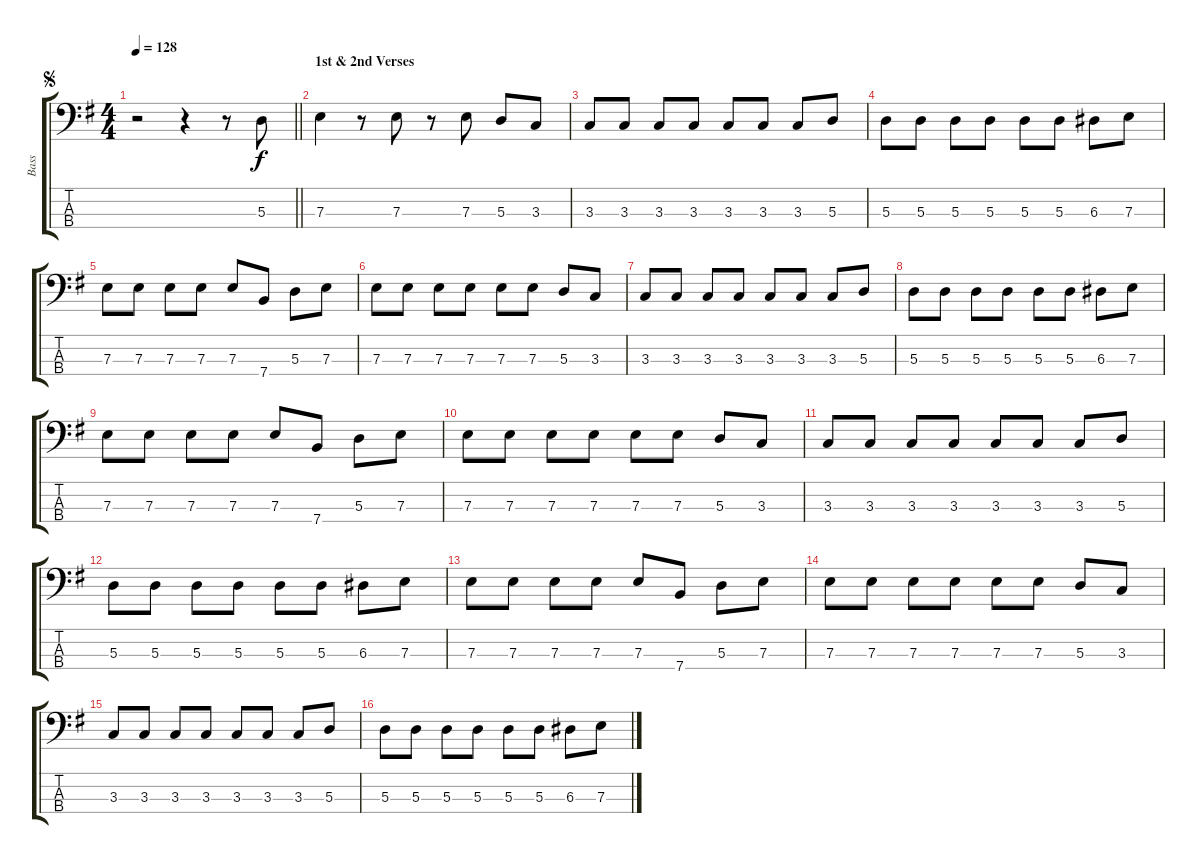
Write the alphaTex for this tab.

\track ("Bass" "Bass") {instrument electricbasspick}
\staff {score tabs}
\tuning (G2 D2 A1 E1) {hide}
\ts (4 4)
\jump segno
\tempo 128
\clef f4
\barLineRight lightlight
\ks g
r.2{dy f instrument electricbasspick} r.4 r.8 5.3.8 |
\section ("" "1st & 2nd Verses")
7.3.4 r.8 7.3.8 r.8 7.3.8 5.3.8 3.3.8 |
3.3.8 3.3.8 3.3.8 3.3.8 3.3.8 3.3.8 3.3.8 5.3.8 |
5.3.8 5.3.8 5.3.8 5.3.8 5.3.8 5.3.8 6.3.8 7.3.8 |
7.3.8 7.3.8 7.3.8 7.3.8 7.3.8 7.4.8 5.3.8 7.3.8 |
7.3.8 7.3.8 7.3.8 7.3.8 7.3.8 7.3.8 5.3.8 3.3.8 |
3.3.8 3.3.8 3.3.8 3.3.8 3.3.8 3.3.8 3.3.8 5.3.8 |
5.3.8 5.3.8 5.3.8 5.3.8 5.3.8 5.3.8 6.3.8 7.3.8 |
7.3.8 7.3.8 7.3.8 7.3.8 7.3.8 7.4.8 5.3.8 7.3.8 |
7.3.8 7.3.8 7.3.8 7.3.8 7.3.8 7.3.8 5.3.8 3.3.8 |
3.3.8 3.3.8 3.3.8 3.3.8 3.3.8 3.3.8 3.3.8 5.3.8 |
5.3.8 5.3.8 5.3.8 5.3.8 5.3.8 5.3.8 6.3.8 7.3.8 |
7.3.8 7.3.8 7.3.8 7.3.8 7.3.8 7.4.8 5.3.8 7.3.8 |
7.3.8 7.3.8 7.3.8 7.3.8 7.3.8 7.3.8 5.3.8 3.3.8 |
3.3.8 3.3.8 3.3.8 3.3.8 3.3.8 3.3.8 3.3.8 5.3.8 |
5.3.8 5.3.8 5.3.8 5.3.8 5.3.8 5.3.8 6.3.8 7.3.8
